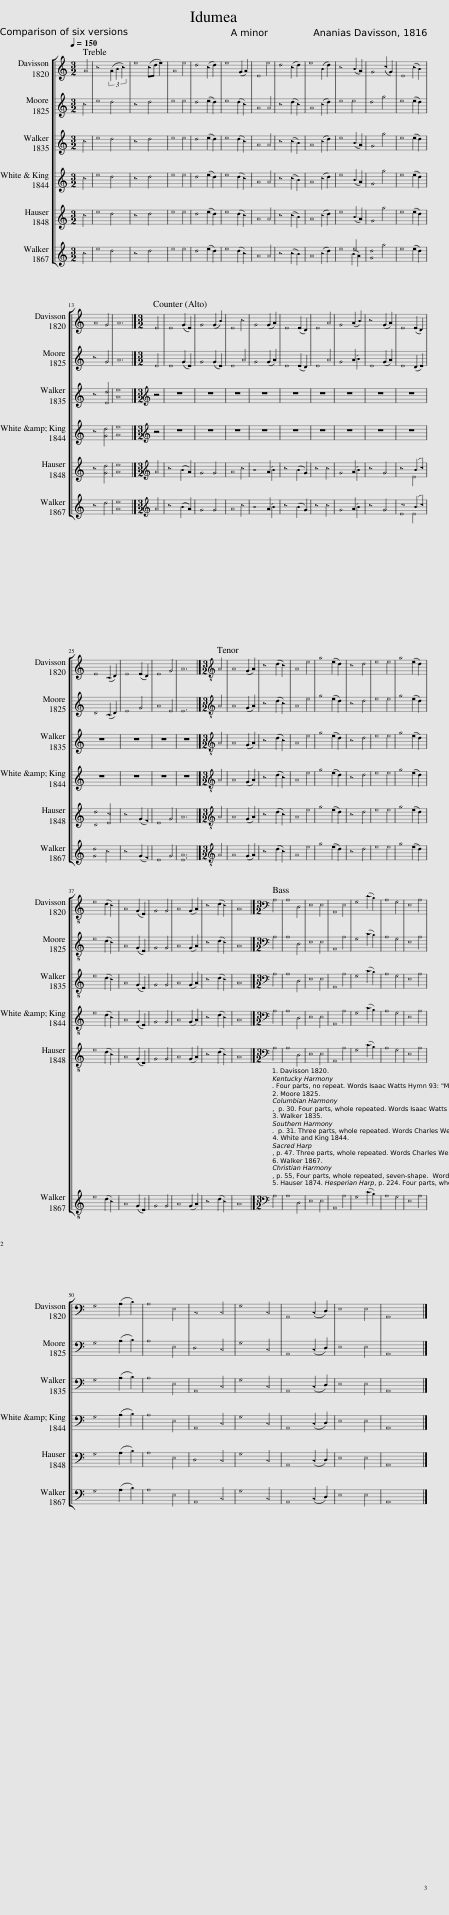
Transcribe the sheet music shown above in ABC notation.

X:1
%%score [ 1 2 3 4 ( 5 6 ) ( 7 8 ) ]
L:1/8
Q:1/4=150
M:3/2
I:linebreak $
K:C
V:1 treble
V:2 treble
V:3 treble
V:4 treble
V:5 treble
V:6 treble
V:7 treble
V:8 treble
V:1
 A4 | c8 (3(A2 B2 c2) | e8 (cd e2) | A8 e4 | d8 (c2 d2) | %5
 e8 (G2 A2) | E8 e4 | d8 (c2 d2) | e8 (B2 d2) | c8 (B2 A2) | %10
 G8 (c2 G2) | E8 (c2 B2) |$ A8 G4 | A12 |][M:3/2] E4 | %15
 E8 (G2 E2) | G8 (G2 B2) | E8 c4 | G8 (G2 A2) | E8 (E2 D2) | %20
 E8 A4 | G8 (A2 B2) | c8 (G2 A2) | E8 (E2 D2) |$ E8 (C2 D2) | %25
 E8 (E2 D2) | E8 G4 | A12 |][M:3/2][K:treble-8] A4 | A8 (G2 A2) | %30
 c8 (d2 c2) | A8 e4 | g8 (e2 d2) | c8 d4 | e8 e4 | %35
 g8 (e2 d2) |$ e8 (d2 c2) | A8 (G2 E2) | G8 G4 | A8 (G2 A2) | %40
 c8 (d2 c2) | A12 |][M:3/2][K:bass] A,4 | A,8 D,4 | E,8 E,4 | %45
 A,,8 E,4 | G,8 (C2 B,2) | A,8 G,4 | E,8 A,4 |$ G,8 (A,2 B,2) | %50
 A,8 E,4 | C,8 C,4 | G,8 C,4 | A,,8 (C,2 D,2) | E,8 E,4 | %55
 A,,12 |] %56
V:2
 c4 | e8 d4 | c8 d4 | e8 e4 | d8 (e2 d2) | %5
 e8 (d2 c2) | A8 A4 | c8 (d2 c2) | A8 (c2 d2) | e8 e4 | %10
 d8 g4 | e8 (e2 d2) |$ c8 G4 | A12 |][M:3/2] E4 | %15
 E8 (G2 E2) | G8 (G2 E2) | E8 A4 | G8 (G2 A2) | E8 (E2 D2) | %20
 E8 A4 | G8 (A2 B2) | E8 (G2 A2) | E8 (D2 E2) |$ D8 (C2 D2) | %25
 E8 G4 | A8 E4 | E12 |][M:3/2][K:treble-8] A4 | A8 (G2 A2) | %30
 c8 (d2 c2) | A8 e4 | g8 (e2 d2) | c8 d4 | e8 e4 | %35
 g8 (e2 d2) |$ e8 (d2 c2) | A8 (G2 E2) | G8 G4 | A8 (G2 A2) | %40
 c8 (d2 c2) | A12 |][M:3/2][K:bass] A,4 | A,8 D,4 | E,8 E,4 | %45
 A,,8 A,4 | G,8 (C2 B,2) | A,8 G,4 | E,8 A,4 |$ G,8 (A,2 B,2) | %50
 A,8 E,4 | D,8 C,4 | G,8 C,4 | A,,8 (C,2 D,2) | E,8 E,4 | %55
 A,,12 |] %56
V:3
 c4 | e8 d4 | c8 d4 | e8 e4 | d8 (e2 d2) | %5
 e8 (d2 c2) | A8 A4 | c8 (c2 B2) | A8 (c2 d2) | e8 (B2 A2) | %10
 G8 g4 | e8 (e2 d2) |$ c8 [Ed]4 | [Ae]12 |][M:3/2][K:treble] z4 | %15
 z12 | z12 | z12 | z12 | z12 | %20
 z12 | z12 | z12 | z12 |$ z12 | %25
 z12 | z12 | z12 |][M:3/2][K:treble-8] A4 | A8 (G2 A2) | %30
 c8 (d2 c2) | A8 e4 | g8 (e2 d2) | c8 d4 | e8 e4 | %35
 g8 (e2 d2) |$ e8 (d2 c2) | A8 (G2 E2) | G8 G4 | A8 (G2 A2) | %40
 c8 (d2 c2) | A12 |][M:3/2][K:bass] A,4 | A,8 D,4 | E,8 E,4 | %45
 A,,8 A,4 | G,8 (C2 B,2) | A,8 G,4 | E,8 A,4 |$ G,8 (A,2 B,2) | %50
 A,8 E,4 | A,,8 C,4 | G,8 C,4 | A,,8 (C,2 D,2) | E,8 E,4 | %55
 A,,12 |] %56
V:4
 c4 | e8 d4 | c8 d4 | e8 e4 | d8 (e2 d2) | %5
 e8 (d2 c2) | A8 A4 | c8 (c2 B2) | A8 (c2 d2) | e8 (B2 A2) | %10
 G8 g4 | e8 (e2 d2) |$ c8 [Gd]4 | [Ae]12 |][M:3/2][K:treble] z4 | %15
 z12 | z12 | z12 | z12 | z12 | %20
 z12 | z12 | z12 | z12 |$ z12 | %25
 z12 | z12 | z12 |][M:3/2][K:treble-8] A4 | A8 (G2 A2) | %30
 c8 (d2 c2) | A8 e4 | g8 (e2 d2) | c8 d4 | e8 e4 | %35
 g8 (e2 d2) |$ e8 (d2 c2) | A8 (G2 E2) | G8 G4 | A8 (G2 A2) | %40
 c8 (d2 c2) | A12 |][M:3/2][K:bass] A,4 | A,8 D,4 | E,8 E,4 | %45
 A,,8 A,4 | G,8 (C2 B,2) | A,8 G,4 | E,8 A,4 |$ G,8 (A,2 B,2) | %50
 A,8 E,4 | A,,8 C,4 | G,8 C,4 | A,,8 (C,2 D,2) | E,8 E,4 | %55
 A,,12 |] %56
V:5
 c4 | e8 d4 | c8 d4 | e8 e4 | d8 (e2 d2) | %5
 e8 (d2 c2) | A8 A4 | c8 (c2 B2) | A8 (c2 d2) | e8 (B2 A2) | %10
 G8 g4 | e8 (e2 d2) |$ c8 [Gd]4 | [Ae]12 |][M:3/2][K:treble] A4 | %15
 c8 (B2 A2) | G8 G4 | A8 c4 | B8 (A2 B2) | c8 (B2 G2) | %20
 c8 c4 | G8 (A2 B2) | c8 G4 | c8 E4 |$ [Dd]8 [Ec]4 | %25
 c8 (G2 F2) | E8 G4 | A12 |][M:3/2][K:treble-8] A4 | A8 (G2 A2) | %30
 c8 (d2 c2) | A8 e4 | g8 (e2 d2) | c8 d4 | e8 e4 | %35
 g8 (e2 d2) |$ e8 (d2 c2) | A8 (G2 E2) | G8 G4 | A8 (G2 A2) | %40
 c8 (d2 c2) | A12 |][M:3/2][K:bass] A,4 | A,8 D,4 | E,8 E,4 | %45
 A,,8 A,4 | G,8 (C2 B,2) | A,8 G,4 | E,8 A,4 |$ G,8 (A,2 B,2) | %50
 A,8 E,4 | D,8 C,4 | G,8 C,4 | A,,8 (C,2 D,2) | E,8 E,4 | %55
 A,,12 |] %56
V:6
 x4 | x12 | x12 | x12 | x12 | %5
 x12 | x12 | x12 | x12 | x12 | %10
 x12 | x12 |$ x12 | x12 |][M:3/2][K:treble] x4 | %15
 x12 | x12 | x12 | x12 | x12 | %20
 x12 | x12 | x12 | x8 (B2 c2) |$ x12 | %25
 x12 | x12 | x12 |][M:3/2][K:treble-8] x4 | x12 | %30
 x12 | x12 | x12 | x12 | x12 | %35
 x12 |$ x12 | x12 | x12 | x12 | %40
 x12 | x12 |][M:3/2][K:bass] x4 | x12 | x12 | %45
 x12 | x12 | x12 | x12 |$ x12 | %50
 x12 | x12 | x12 | x12 | x12 | %55
 x12 |] %56
V:7
 c4 | e8 d4 | c8 d4 | e8 e4 | d8 (e2 d2) | %5
 e8 (d2 c2) | A8 A4 | c8 (c2 B2) | A8 (c2 d2) | e8 e4 | %10
 [Gd]8 g4 | e8 (e2 d2) |$ c8 d4 | [Ae]12 |][M:3/2][K:treble] A4 | %15
 c8 (B2 A2) | G8 G4 | A8 c4 | B8 (A2 B2) | c8 (B2 G2) | %20
 c8 c4 | G8 (A2 B2) | c8 G4 | c8 (B2 c2) |$ [Gd]8 c4 | %25
 c8 (G2 F2) | E8 G4 | [EA]12 |][M:3/2][K:treble-8] A4 | A8 (G2 A2) | %30
 c8 (d2 c2) | A8 e4 | g8 (e2 d2) | c8 d4 | e8 e4 | %35
 g8 (e2 d2) |$ e8 (d2 c2) | A8 (G2 E2) | G8 G4 | A8 (G2 A2) | %40
 c8 (d2 c2) | A12 |][M:3/2][K:bass] A,4 | A,8 D,4 | E,8 E,4 | %45
 A,,8 A,4 | G,8 (C2 B,2) | A,8 G,4 | E,8 A,4 |$ G,8 (A,2 B,2) | %50
 A,8 E,4 | A,,8 C,4 | G,8 C,4 | A,,8 (C,2 D,2) | E,8 E,4 | %55
 A,,12 |] %56
V:8
 x4 | x12 | x12 | x12 | x12 | %5
 x12 | x12 | x12 | x12 | x8 (B2 A2) | %10
 x12 | x12 |$ x12 | x12 |][M:3/2][K:treble] x4 | %15
 x12 | x12 | x12 | x12 | x12 | %20
 x12 | x12 | x12 | E8 E4 |$ x12 | %25
 x12 | x12 | x12 |][M:3/2][K:treble-8] x4 | x12 | %30
 x12 | x12 | x12 | x12 | x12 | %35
 x12 |$ x12 | x12 | x12 | x12 | %40
 x12 | x12 |][M:3/2][K:bass] x4 | x12 | x12 | %45
 x12 | x12 | x12 | x12 |$ x12 | %50
 x12 | x12 | x12 | x12 | x12 | %55
 x12 |] %56
